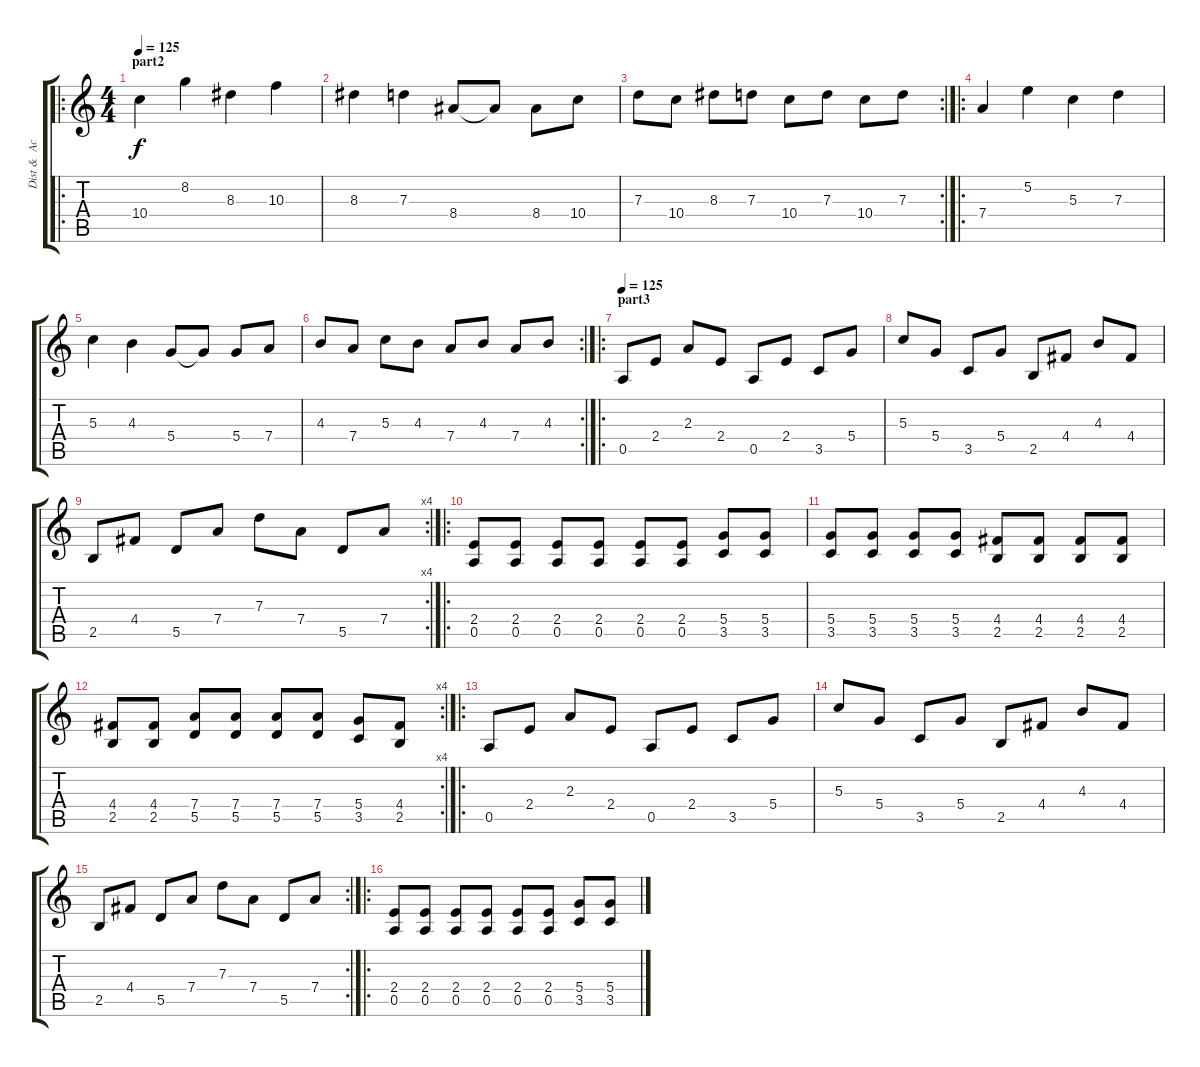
\track ("Dist &  Acoustic Guitar" "Dist &  Ac") {instrument distortionguitar}
\staff {score tabs}
\tuning (E4 B3 G3 D3 A2 E2) {hide}
\ro
\ts (4 4)
\section ("" "part2")
\tempo 125
\clef g2
\ks c
10.4.4{dy f} 8.2.4 8.3.4 10.3.4 |
8.3.4 7.3.4 8.4.8 8.4{t}.8 8.4.8 10.4.8 |
\rc 2
7.3.8 10.4.8 8.3.8 7.3.8 10.4.8 7.3.8 10.4.8 7.3.8 |
\ro
7.4.4 5.2.4 5.3.4 7.3.4 |
5.3.4 4.3.4 5.4.8 5.4{t}.8 5.4.8 7.4.8 |
\rc 2
4.3.8 7.4.8 5.3.8 4.3.8 7.4.8 4.3.8 7.4.8 4.3.8 |
\ro
\section ("" "part3")
\tempo 125
0.5.8{instrument acousticguitarsteel} 2.4.8 2.3.8 2.4.8 0.5.8 2.4.8 3.5.8 5.4.8 |
5.3.8 5.4.8 3.5.8 5.4.8 2.5.8 4.4.8 4.3.8 4.4.8 |
\rc 4
2.5.8 4.4.8 5.5.8 7.4.8 7.3.8 7.4.8 5.5.8 7.4.8 |
\ro
(2.4 0.5).8{instrument distortionguitar} (2.4 0.5).8 (2.4 0.5).8 (2.4 0.5).8 (2.4 0.5).8 (2.4 0.5).8 (5.4 3.5).8 (5.4 3.5).8 |
(5.4 3.5).8 (5.4 3.5).8 (5.4 3.5).8 (5.4 3.5).8 (4.4 2.5).8 (4.4 2.5).8 (4.4 2.5).8 (4.4 2.5).8 |
\rc 4
(4.4 2.5).8 (4.4 2.5).8 (7.4 5.5).8 (7.4 5.5).8 (7.4 5.5).8 (7.4 5.5).8 (5.4 3.5).8 (4.4 2.5).8 |
\ro
0.5.8{instrument acousticguitarsteel} 2.4.8 2.3.8 2.4.8 0.5.8 2.4.8 3.5.8 5.4.8 |
5.3.8 5.4.8 3.5.8 5.4.8 2.5.8 4.4.8 4.3.8 4.4.8 |
\rc 2
2.5.8 4.4.8 5.5.8 7.4.8 7.3.8 7.4.8 5.5.8 7.4.8 |
\ro
(2.4 0.5).8{instrument distortionguitar} (2.4 0.5).8 (2.4 0.5).8 (2.4 0.5).8 (2.4 0.5).8 (2.4 0.5).8 (5.4 3.5).8 (5.4 3.5).8
